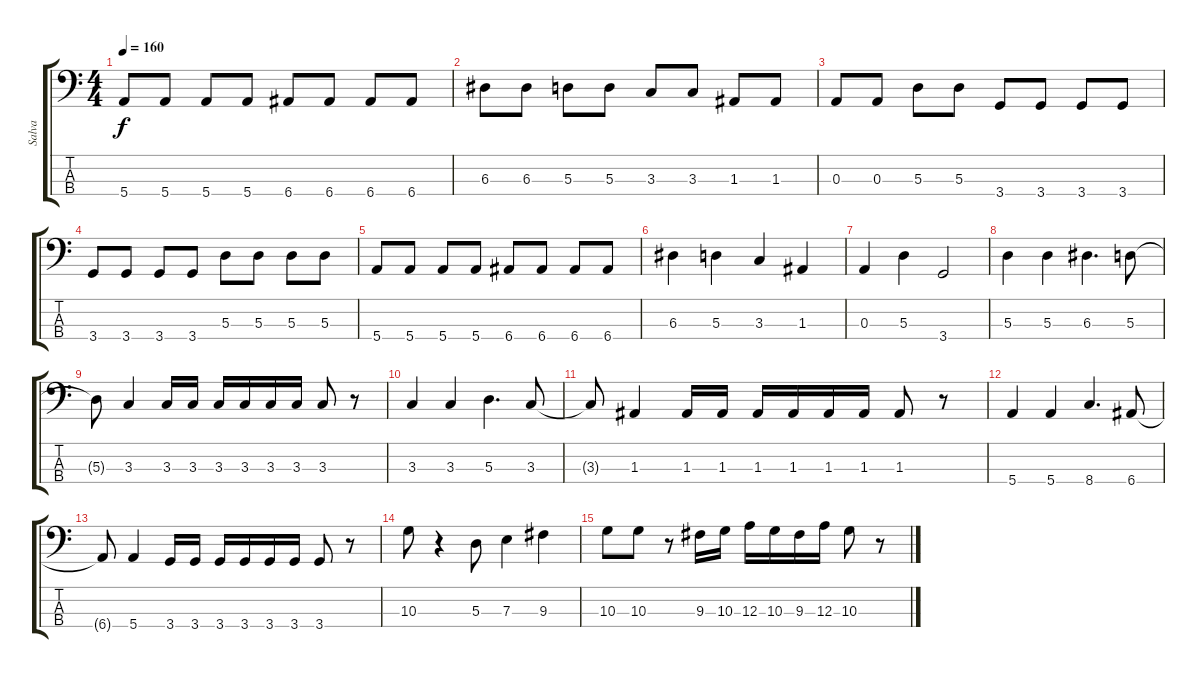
\track ("Salva" "Salva") {instrument electricbassfinger}
\staff {score tabs}
\tuning (G2 D2 A1 E1) {hide}
\ts (4 4)
\tempo 160
\clef f4
\ks c
5.4.8{dy f} 5.4.8 5.4.8 5.4.8 6.4.8 6.4.8 6.4.8 6.4.8 |
6.3.8 6.3.8 5.3.8 5.3.8 3.3.8 3.3.8 1.3.8 1.3.8 |
0.3.8 0.3.8 5.3.8 5.3.8 3.4.8 3.4.8 3.4.8 3.4.8 |
3.4.8 3.4.8 3.4.8 3.4.8 5.3.8 5.3.8 5.3.8 5.3.8 |
5.4.8 5.4.8 5.4.8 5.4.8 6.4.8 6.4.8 6.4.8 6.4.8 |
6.3.4 5.3.4 3.3.4 1.3.4 |
0.3.4 5.3.4 3.4.2 |
5.3.4 5.3.4 6.3.4{d} 5.3.8 |
5.3{t}.8 3.3.4 3.3.16 3.3.16 3.3.16 3.3.16 3.3.16 3.3.16 3.3.8 r.8 |
3.3.4 3.3.4 5.3.4{d} 3.3.8 |
3.3{t}.8 1.3.4 1.3.16 1.3.16 1.3.16 1.3.16 1.3.16 1.3.16 1.3.8 r.8 |
5.4.4 5.4.4 8.4.4{d} 6.4.8 |
6.4{t}.8 5.4.4 3.4.16 3.4.16 3.4.16 3.4.16 3.4.16 3.4.16 3.4.8 r.8 |
10.3.8 r.4 5.3.8 7.3.4 9.3.4 |
10.3.8 10.3.8 r.8 9.3.16 10.3.16 12.3.16 10.3.16 9.3.16 12.3.16 10.3.8 r.8
